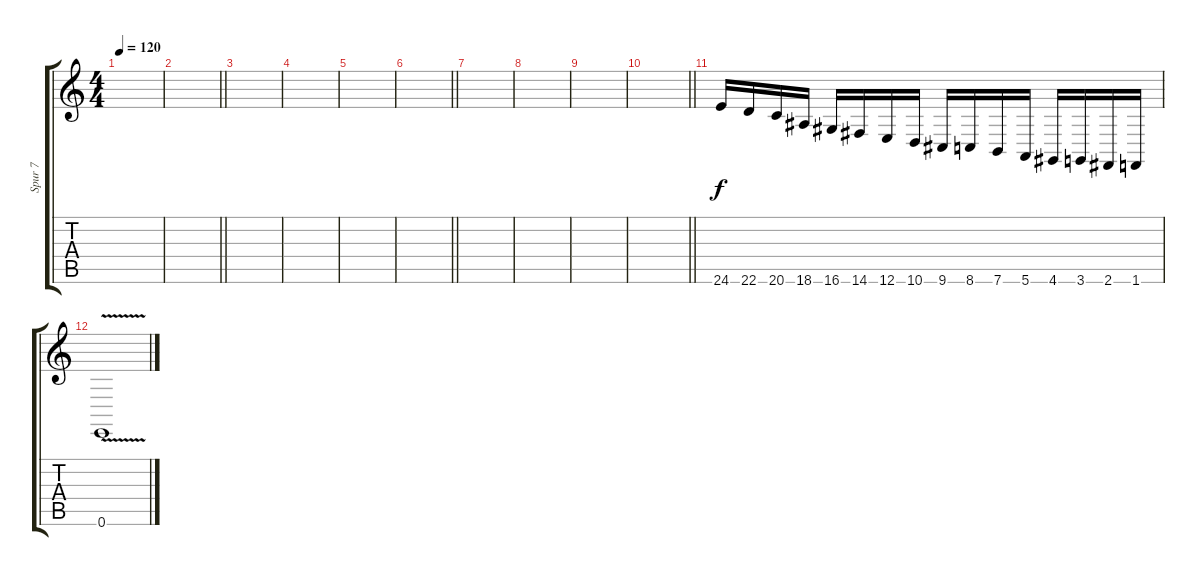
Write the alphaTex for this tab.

\track ("Spur 7" "Spur 7") {instrument guitarfretnoise}
\staff {score tabs}
\tuning (E4 B3 G3 D3 A2 E2) {hide}
\ts (4 4)
\tempo 120
\clef g2
\ks c
|
\barLineRight lightlight
|
|
|
|
\barLineRight lightlight
|
|
|
|
\barLineRight lightlight
|
24.6.16 22.6.16 20.6.16 18.6.16 16.6.16 14.6.16 12.6.16 10.6.16 9.6.16 8.6.16 7.6.16 5.6.16 4.6.16 3.6.16 2.6.16 1.6.16 |
0.6{v}.1
